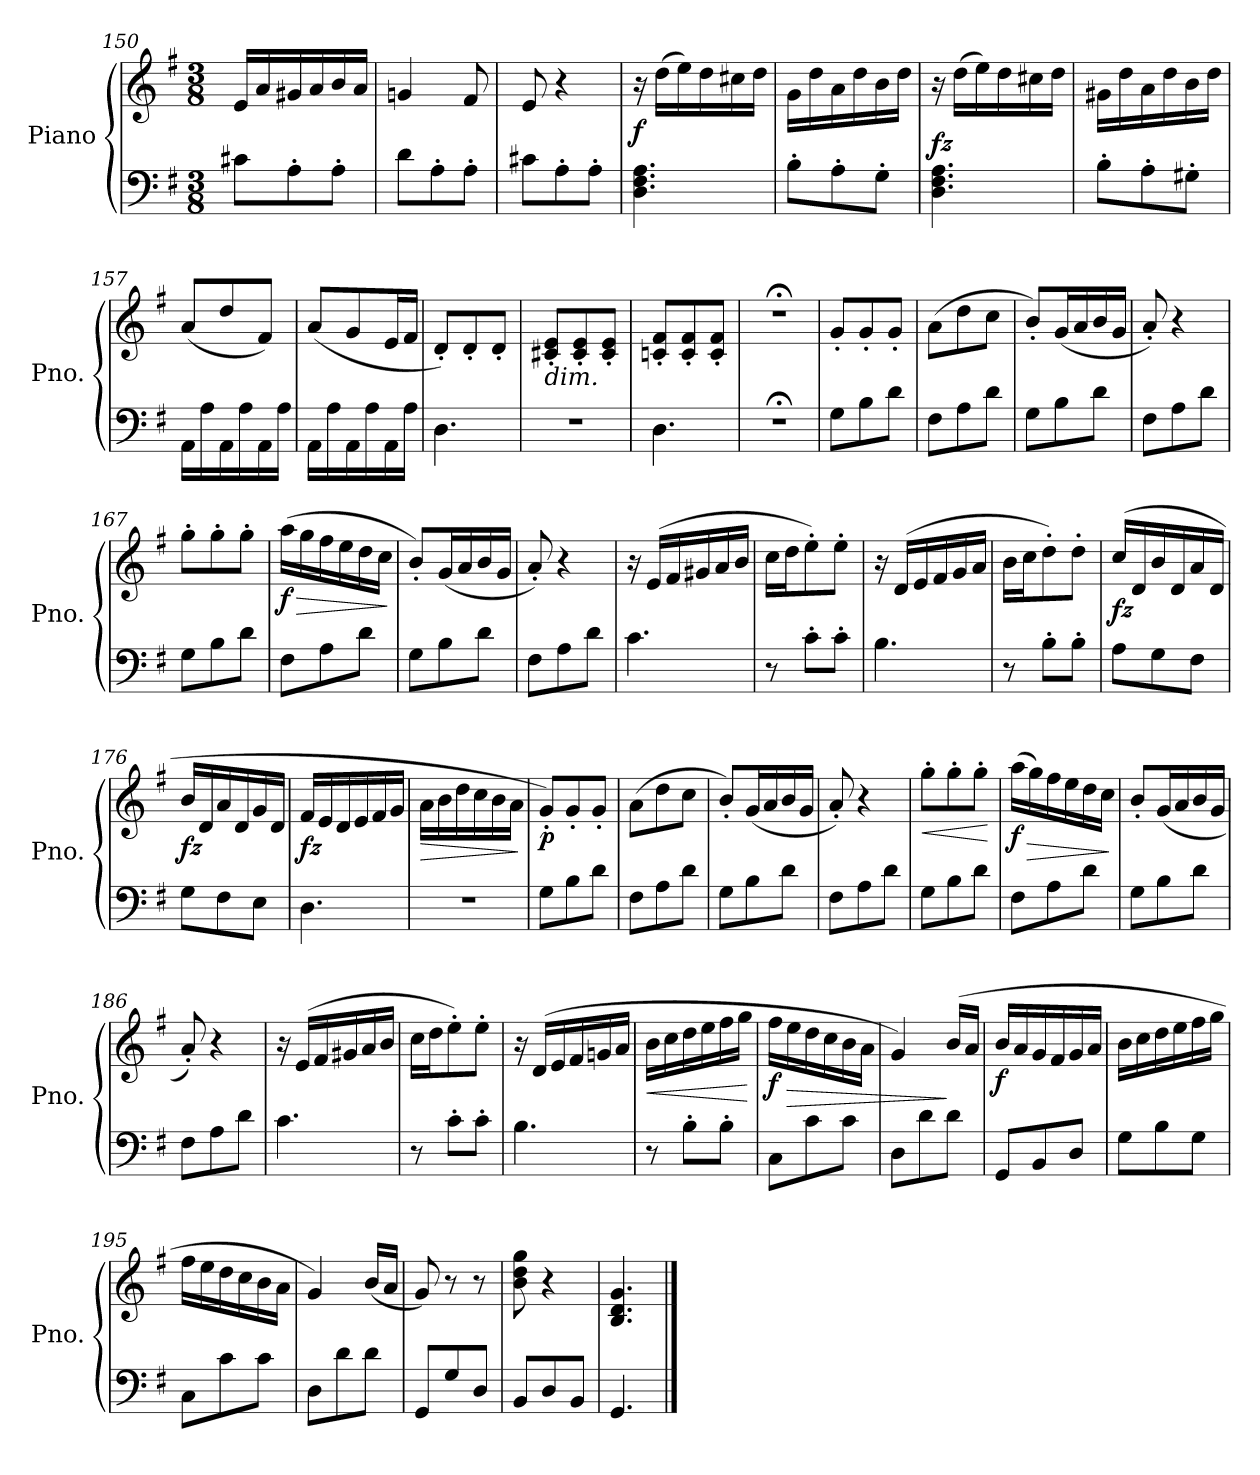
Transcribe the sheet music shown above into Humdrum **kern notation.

**kern	**kern	**dynam
*part1	*part1	*part1
*staff2	*staff1	*staff1/2
*I"Piano	*	*
*I'Pno.	*	*
*clefF4	*clefG2	*
*k[f#]	*k[f#]	*
*M3/8	*M3/8	*
=150	=150	=150
8c#X\L	16e/LL	.
.	16a/	.
8A'\	16g#X/	.
.	16a/	.
8A'\J	16b/	.
.	16a/JJ	.
=151	=151	=151
8d\L	4gn/	.
8A'\	.	.
8A'\J	8f#/	.
=152	=152	=152
8c#X\L	8e/	.
8A'\	4r	.
8A'\J	.	.
=153	=153	=153
!	!	!LO:DY:b
4.D\ 4.F#\ 4.A\	16r	f
.	(>16dd\LL	.
.	16ee\)	.
.	16dd\	.
.	16cc#X\	.
.	16dd\JJ	.
=154	=154	=154
8B'\L	16g\LL	.
.	16dd\	.
8A'\	16a\	.
.	16dd\	.
8G'\J	16b\	.
.	16dd\JJ	.
!!LO:LB:g=z
=155	=155	=155
!	!	!LO:DY:a=2
4.D\ 4.F#\ 4.A\	16r	fz
.	(>16dd\LL	.
.	16ee\)	.
.	16dd\	.
.	16cc#X\	.
.	16dd\JJ	.
=156	=156	=156
8B'\L	16g#X\LL	.
.	16dd\	.
8A'\	16a\	.
.	16dd\	.
8G#X'\J	16b\	.
.	16dd\JJ	.
=157	=157	=157
16AA\LL	(<8a/L	.
16A\	.	.
16AA\	8dd/	.
16A\	.	.
16AA\	8f#/J)	.
16A\JJ	.	.
=158	=158	=158
16AA\LL	(<8a/L	.
16A\	.	.
16AA\	8g/	.
16A\	.	.
16AA\	16e/L	.
16A\JJ	16f#/JJ	.
=159	=159	=159
4.D\	8d'/L)	.
.	8d'/	.
.	8d'/J	.
=160	=160	=160
!	!LO:TX:b:i:t=dim.	!
4.r	8c#X/' 8e/'L	.
.	8c#/' 8e/'	.
.	8c#/' 8e/'J	.
=161	=161	=161
4.D\	8cn/' 8f#/'L	.
.	8c/' 8f#/'	.
.	8c/' 8f#/'J	.
=162	=162	=162
4.r;<	4.r;<	.
=163	=163	=163
8G\L	8g'/L	.
8B\	8g'/	.
8d\J	8g'/J	.
=164	=164	=164
8F#\L	(>8a\L	.
8A\	8dd\	.
8d\J	8cc\J	.
=165	=165	=165
8G\L	8b'/L)	.
8B\	(<16g/L	.
.	16a/	.
8d\J	16b/	.
.	16g/JJ	.
=166	=166	=166
8F#\L	8a'/)	.
8A\	4r	.
8d\J	.	.
!!LO:LB:g=z
=167	=167	=167
8G\L	8gg'\L	.
8B\	8gg'\	.
8d\J	8gg'\J	.
=168	=168	=168
!	!	!LO:HP:b
!	!	!LO:DY:n=1:b
8F#\L	(>16aa\LL	> f
.	16gg\	.
8A\	16ff#\	.
.	16ee\	.
8d\J	16dd\	.
.	16cc\JJ	.
.	.	]
=169	=169	=169
8G\L	8b'/L)	.
8B\	(<16g/L	.
.	16a/	.
8d\J	16b/	.
.	16g/JJ	.
=170	=170	=170
8F#\L	8a'/)	.
8A\	4r	.
8d\J	.	.
=171	=171	=171
4.c\	16r	.
.	(>16e/LL	.
.	16f#/	.
.	16g#X/	.
.	16a/	.
.	16b/JJ	.
=172	=172	=172
8r	16cc\LL	.
.	16dd\J	.
8c'\L	8ee'\)	.
8c'\J	8ee'\J	.
=173	=173	=173
4.B\	16r	.
.	(>16d/LL	.
.	16e/	.
.	16f#/	.
.	16g/	.
.	16a/JJ	.
=174	=174	=174
8r	16b\LL	.
.	16cc\J	.
8B'\L	8dd'\)	.
8B'\J	8dd'\J	.
=175	=175	=175
!	!	!LO:DY:b
8A\L	(>16cc/LL	fz
.	16d/	.
8G\	16b/	.
.	16d/	.
8F#\J	16a/	.
.	16d/JJ	.
=176	=176	=176
!	!	!LO:DY:b
8G\L	16b/LL	fz
.	16d/	.
8F#\	16a/	.
.	16d/	.
8E\J	16g/	.
.	16d/JJ	.
!!LO:LB:g=z
=177	=177	=177
!	!	!LO:DY:b
4.D\	16f#/LL	fz
.	16e/	.
.	16d/	.
.	16e/	.
.	16f#/	.
.	16g/JJ	.
=178	=178	=178
!	!	!LO:HP:b
4.r	16a\LL	>
.	16b\	.
.	16dd\	.
.	16cc\	.
.	16b\	.
.	16a\JJ	.
.	.	]
=179	=179	=179
!	!	!LO:DY:b
8G\L	8g'/L)	p
8B\	8g'/	.
8d\J	8g'/J	.
=180	=180	=180
8F#\L	(>8a\L	.
8A\	8dd\	.
8d\J	8cc\J	.
=181	=181	=181
8G\L	8b'/L)	.
8B\	(<16g/L	.
.	16a/	.
8d\J	16b/	.
.	16g/JJ	.
=182	=182	=182
8F#\L	8a'/)	.
8A\	4r	.
8d\J	.	.
=183	=183	=183
!	!	!LO:HP:b
8G\L	8gg'\L	<
8B\	8gg'\	.
8d\J	8gg'\J	.
.	.	[
!!LO:LB:g=z
=184	=184	=184
!	!	!LO:HP:b
!	!	!LO:DY:n=1:b
8F#\L	(>16aa\LL	> f
.	16gg\)	.
8A\	16ff#\	.
.	16ee\	.
8d\J	16dd\	.
.	16cc\JJ	.
.	.	]
=185	=185	=185
8G\L	8b'/L	.
8B\	(<16g/L	.
.	16a/	.
8d\J	16b/	.
.	16g/JJ	.
=186	=186	=186
8F#\L	8a'/)	.
8A\	4r	.
8d\J	.	.
=187	=187	=187
4.c\	16r	.
.	(>16e/LL	.
.	16f#/	.
.	16g#X/	.
.	16a/	.
.	16b/JJ	.
=188	=188	=188
8r	16cc\LL	.
.	16dd\J	.
8c'\L	8ee'\)	.
8c'\J	8ee'\J	.
=189	=189	=189
4.B\	16r	.
.	(>16d/LL	.
.	16e/	.
.	16f#/	.
.	16gn/	.
.	16a/JJ	.
=190	=190	=190
!	!	!LO:HP:b
8r	16b\LL	<
.	16cc\	.
8B'\L	16dd\	.
.	16ee\	.
8B'\J	16ff#\	.
.	16gg\JJ	.
.	.	[
=191	=191	=191
!	!	!LO:DY:b
8C\L	16ff#\LL	f
!	!	!LO:HP:b
.	16ee\	>
8c\	16dd\	.
.	16cc\	.
8c\J	16b\	.
.	16a\JJ	.
=192	=192	=192
8D\L	4g/)	.
8d\	.	.
8d\J	(>16b/LL	]
.	16a/JJ	.
=193	=193	=193
!	!	!LO:DY:b
8GG/L	16b/LL	f
.	16a/	.
8BB/	16g/	.
.	16f#/	.
8D/J	16g/	.
.	16a/JJ	.
!!LO:LB:g=z
=194	=194	=194
8G\L	16b\LL	.
.	16cc\	.
8B\	16dd\	.
.	16ee\	.
8G\J	16ff#\	.
.	16gg\JJ	.
=195	=195	=195
8C\L	16ff#\LL	.
.	16ee\	.
8c\	16dd\	.
.	16cc\	.
8c\J	16b\	.
.	16a\JJ	.
=196	=196	=196
8D\L	4g/)	.
8d\	.	.
8d\J	(<16b/LL	.
.	16a/JJ	.
=197	=197	=197
8GG/L	8g/)	.
8G/	8r	.
8D/J	8r	.
=198	=198	=198
8BB/L	8b\ 8dd\ 8gg\	.
8D/	4r	.
8BB/J	.	.
=199	=199	=199
4.GG/	4.B/ 4.d/ 4.g/	.
==	==	==
*-	*-	*-
